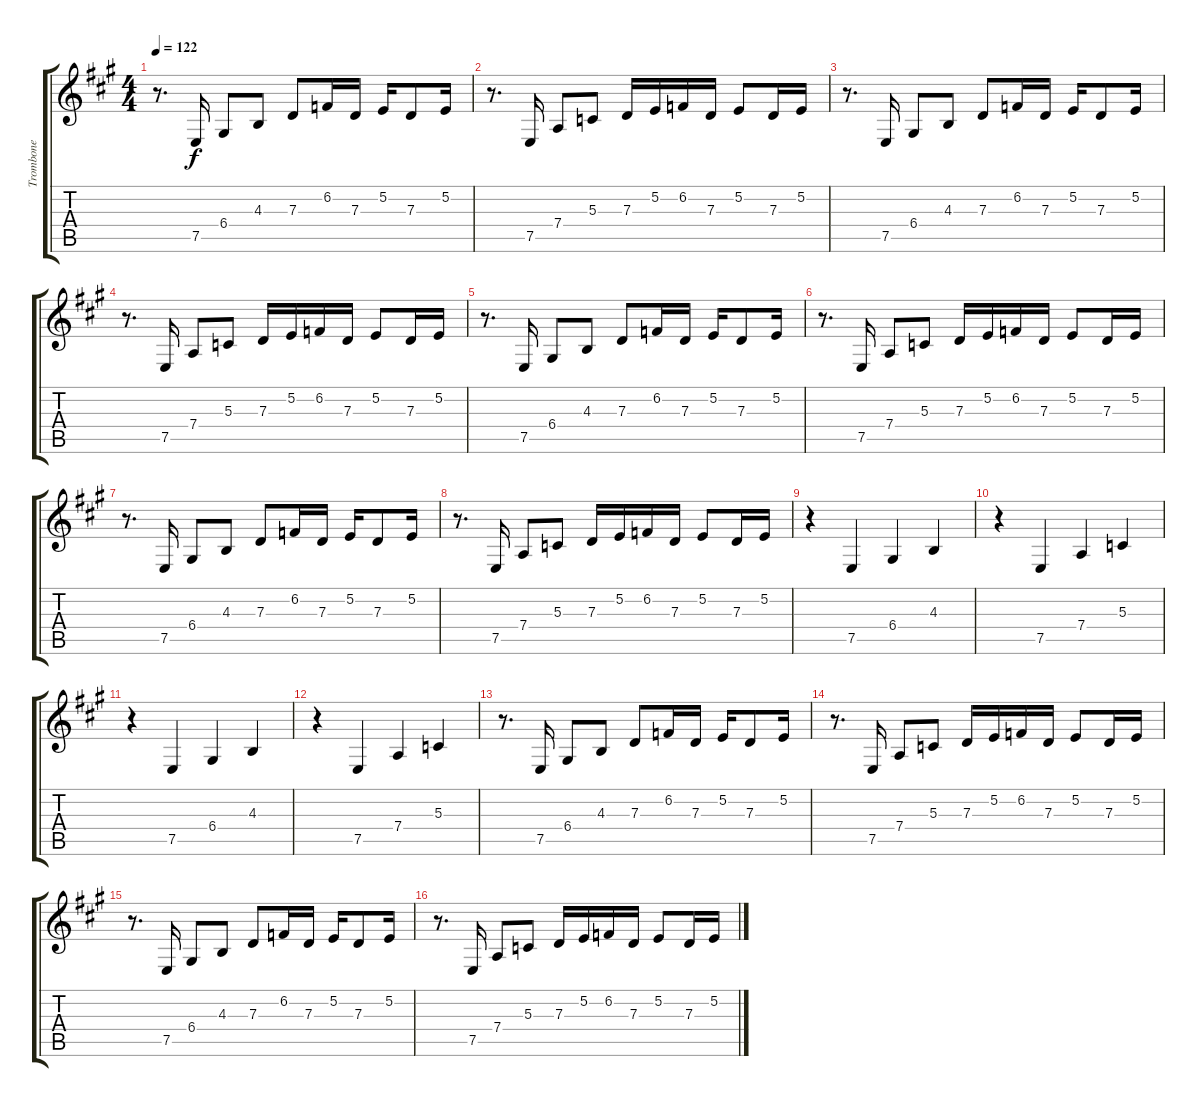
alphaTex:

\track ("Trombone" "Trombone") {instrument trombone}
\staff {score tabs}
\tuning (E4 B3 G3 D3 A2 E2) {hide}
\ts (4 4)
\tempo 122
\clef g2
\ks a
r.8{d dy f} 7.5.16 6.4.8 4.3.8 7.3.8 6.2.16 7.3.16 5.2.16 7.3.8 5.2.16 |
r.8{d} 7.5.16 7.4.8 5.3.8 7.3.16 5.2.16 6.2.16 7.3.16 5.2.8 7.3.16 5.2.16 |
r.8{d} 7.5.16 6.4.8 4.3.8 7.3.8 6.2.16 7.3.16 5.2.16 7.3.8 5.2.16 |
r.8{d} 7.5.16 7.4.8 5.3.8 7.3.16 5.2.16 6.2.16 7.3.16 5.2.8 7.3.16 5.2.16 |
r.8{d} 7.5.16 6.4.8 4.3.8 7.3.8 6.2.16 7.3.16 5.2.16 7.3.8 5.2.16 |
r.8{d} 7.5.16 7.4.8 5.3.8 7.3.16 5.2.16 6.2.16 7.3.16 5.2.8 7.3.16 5.2.16 |
r.8{d} 7.5.16 6.4.8 4.3.8 7.3.8 6.2.16 7.3.16 5.2.16 7.3.8 5.2.16 |
r.8{d} 7.5.16 7.4.8 5.3.8 7.3.16 5.2.16 6.2.16 7.3.16 5.2.8 7.3.16 5.2.16 |
r.4 7.5.4 6.4.4 4.3.4 |
r.4 7.5.4 7.4.4 5.3.4 |
r.4 7.5.4 6.4.4 4.3.4 |
r.4 7.5.4 7.4.4 5.3.4 |
r.8{d} 7.5.16 6.4.8 4.3.8 7.3.8 6.2.16 7.3.16 5.2.16 7.3.8 5.2.16 |
r.8{d} 7.5.16 7.4.8 5.3.8 7.3.16 5.2.16 6.2.16 7.3.16 5.2.8 7.3.16 5.2.16 |
r.8{d} 7.5.16 6.4.8 4.3.8 7.3.8 6.2.16 7.3.16 5.2.16 7.3.8 5.2.16 |
r.8{d} 7.5.16 7.4.8 5.3.8 7.3.16 5.2.16 6.2.16 7.3.16 5.2.8 7.3.16 5.2.16
